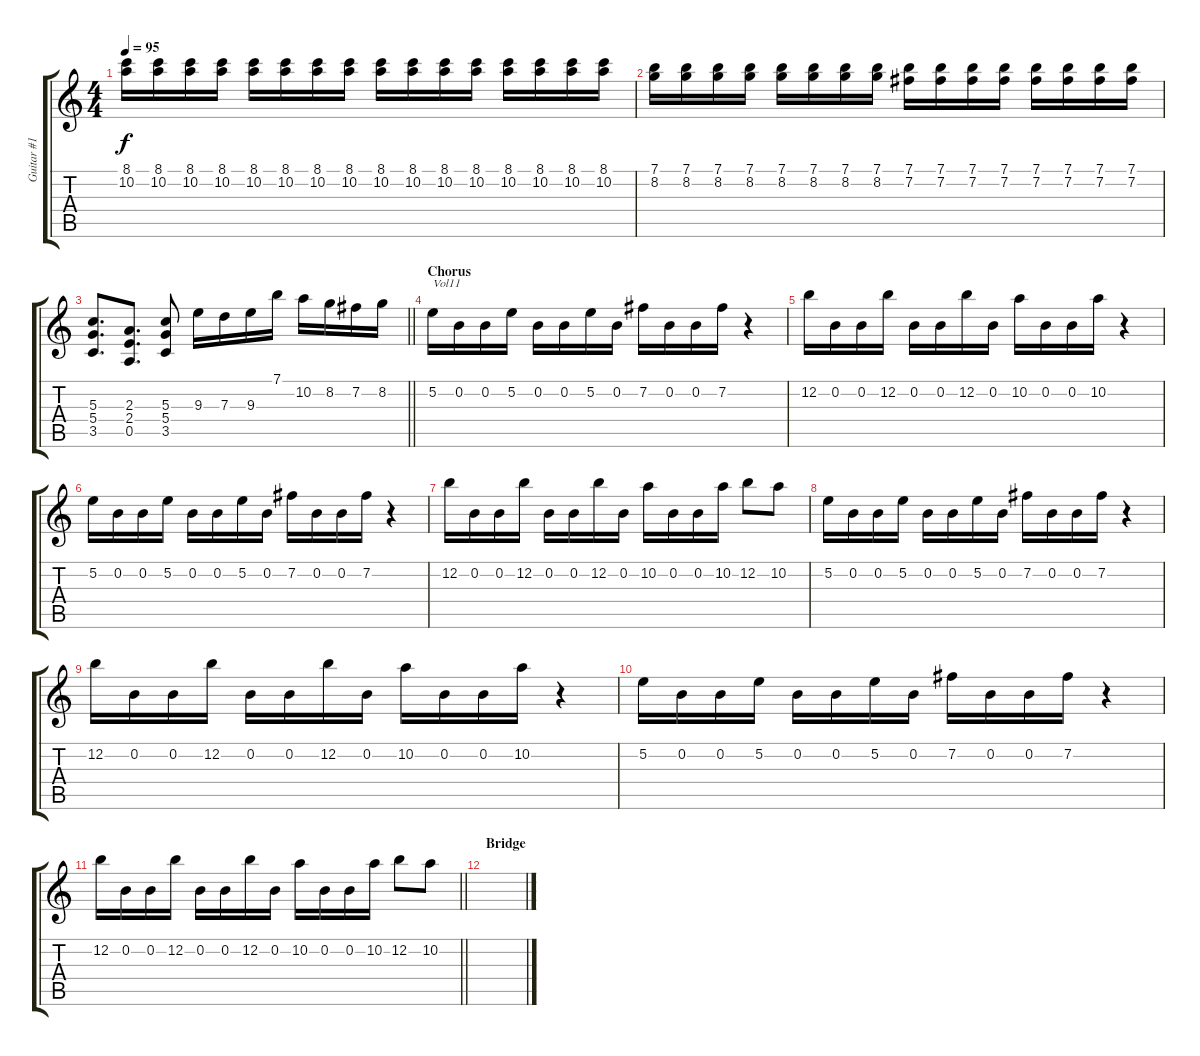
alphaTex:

\track ("Guitar #1" "Guitar #1") {instrument overdrivenguitar}
\staff {score tabs}
\tuning (E4 B3 G3 D3 A2 E2) {hide}
\ts (4 4)
\tempo 95
\clef g2
\ks c
(8.1 10.2).16{dy f} (8.1 10.2).16 (8.1 10.2).16 (8.1 10.2).16 (8.1 10.2).16 (8.1 10.2).16 (8.1 10.2).16 (8.1 10.2).16 (8.1 10.2).16 (8.1 10.2).16 (8.1 10.2).16 (8.1 10.2).16 (8.1 10.2).16 (8.1 10.2).16 (8.1 10.2).16 (8.1 10.2).16 |
(7.1 8.2).16 (7.1 8.2).16 (7.1 8.2).16 (7.1 8.2).16 (7.1 8.2).16 (7.1 8.2).16 (7.1 8.2).16 (7.1 8.2).16 (7.1 7.2).16 (7.1 7.2).16 (7.1 7.2).16 (7.1 7.2).16 (7.1 7.2).16 (7.1 7.2).16 (7.1 7.2).16 (7.1 7.2).16 |
\barLineRight lightlight
(5.3 5.4 3.5).8{d} (2.3 2.4 0.5).8{d} (5.3 5.4 3.5).8 9.3.16 7.3.16 9.3.16 7.1.16 10.2.16 8.2.16 7.2.16 8.2.16 |
\section ("" "Chorus")
5.2.16{txt "Vol11" volume 11} 0.2.16 0.2.16 5.2.16 0.2.16 0.2.16 5.2.16 0.2.16 7.2.16 0.2.16 0.2.16 7.2.16 r.4 |
12.2.16 0.2.16 0.2.16 12.2.16 0.2.16 0.2.16 12.2.16 0.2.16 10.2.16 0.2.16 0.2.16 10.2.16 r.4 |
5.2.16 0.2.16 0.2.16 5.2.16 0.2.16 0.2.16 5.2.16 0.2.16 7.2.16 0.2.16 0.2.16 7.2.16 r.4 |
12.2.16 0.2.16 0.2.16 12.2.16 0.2.16 0.2.16 12.2.16 0.2.16 10.2.16 0.2.16 0.2.16 10.2.16 12.2.8 10.2.8 |
5.2.16 0.2.16 0.2.16 5.2.16 0.2.16 0.2.16 5.2.16 0.2.16 7.2.16 0.2.16 0.2.16 7.2.16 r.4 |
12.2.16 0.2.16 0.2.16 12.2.16 0.2.16 0.2.16 12.2.16 0.2.16 10.2.16 0.2.16 0.2.16 10.2.16 r.4 |
5.2.16 0.2.16 0.2.16 5.2.16 0.2.16 0.2.16 5.2.16 0.2.16 7.2.16 0.2.16 0.2.16 7.2.16 r.4 |
\barLineRight lightlight
12.2.16 0.2.16 0.2.16 12.2.16 0.2.16 0.2.16 12.2.16 0.2.16 10.2.16 0.2.16 0.2.16 10.2.16 12.2.8 10.2.8 |
\section ("" "Bridge")
